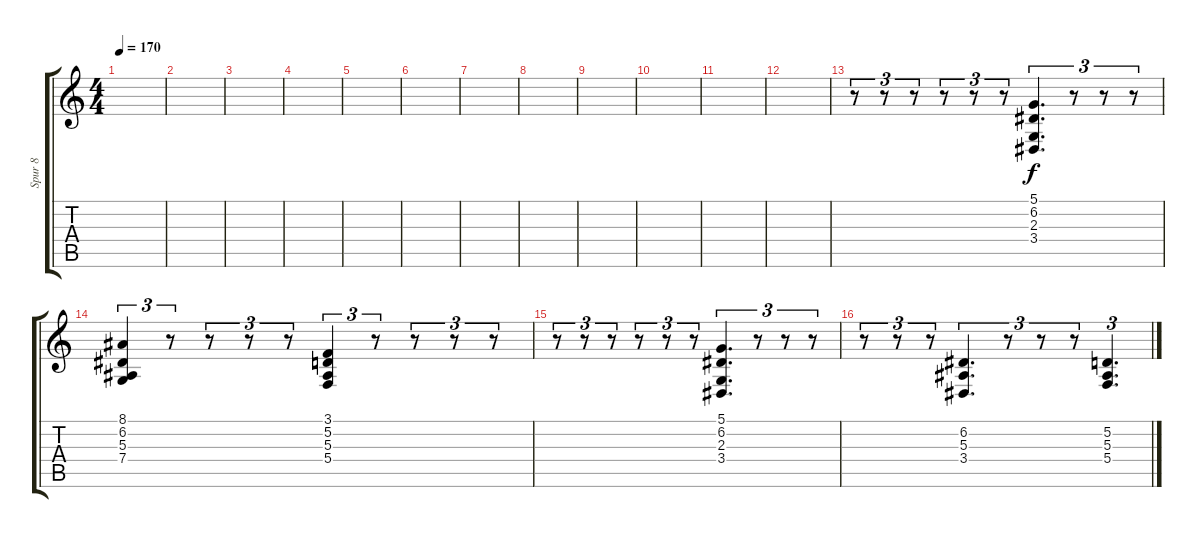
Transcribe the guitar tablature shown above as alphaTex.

\track ("Spur 8" "Spur 8") {instrument stringensemble1}
\staff {score tabs}
\tuning (D4 A3 F3 C3 G2 D2) {hide}
\ts (4 4)
\tempo 170
\clef g2
\ks c
|
|
|
|
|
|
|
|
|
|
|
|
r.8{tu (3 2)} r.8{tu (3 2)} r.8{tu (3 2)} r.8{tu (3 2)} r.8{tu (3 2)} r.8{tu (3 2)} (5.1 6.2 2.3 3.4).4{d tu (3 2)} r.8{tu (3 2)} r.8{tu (3 2)} r.8{tu (3 2)} |
(8.1 6.2 5.3 7.4).4{tu (3 2)} r.8{tu (3 2)} r.8{tu (3 2)} r.8{tu (3 2)} r.8{tu (3 2)} (3.1 5.2 5.3 5.4).4{tu (3 2)} r.8{tu (3 2)} r.8{tu (3 2)} r.8{tu (3 2)} r.8{tu (3 2)} |
r.8{tu (3 2)} r.8{tu (3 2)} r.8{tu (3 2)} r.8{tu (3 2)} r.8{tu (3 2)} r.8{tu (3 2)} (5.1 6.2 2.3 3.4).4{d tu (3 2)} r.8{tu (3 2)} r.8{tu (3 2)} r.8{tu (3 2)} |
r.8{tu (3 2)} r.8{tu (3 2)} r.8{tu (3 2)} (6.2 5.3 3.4).4{d tu (3 2)} r.8{tu (3 2)} r.8{tu (3 2)} r.8{tu (3 2)} (5.2 5.3 5.4).4{d tu (3 2)}
